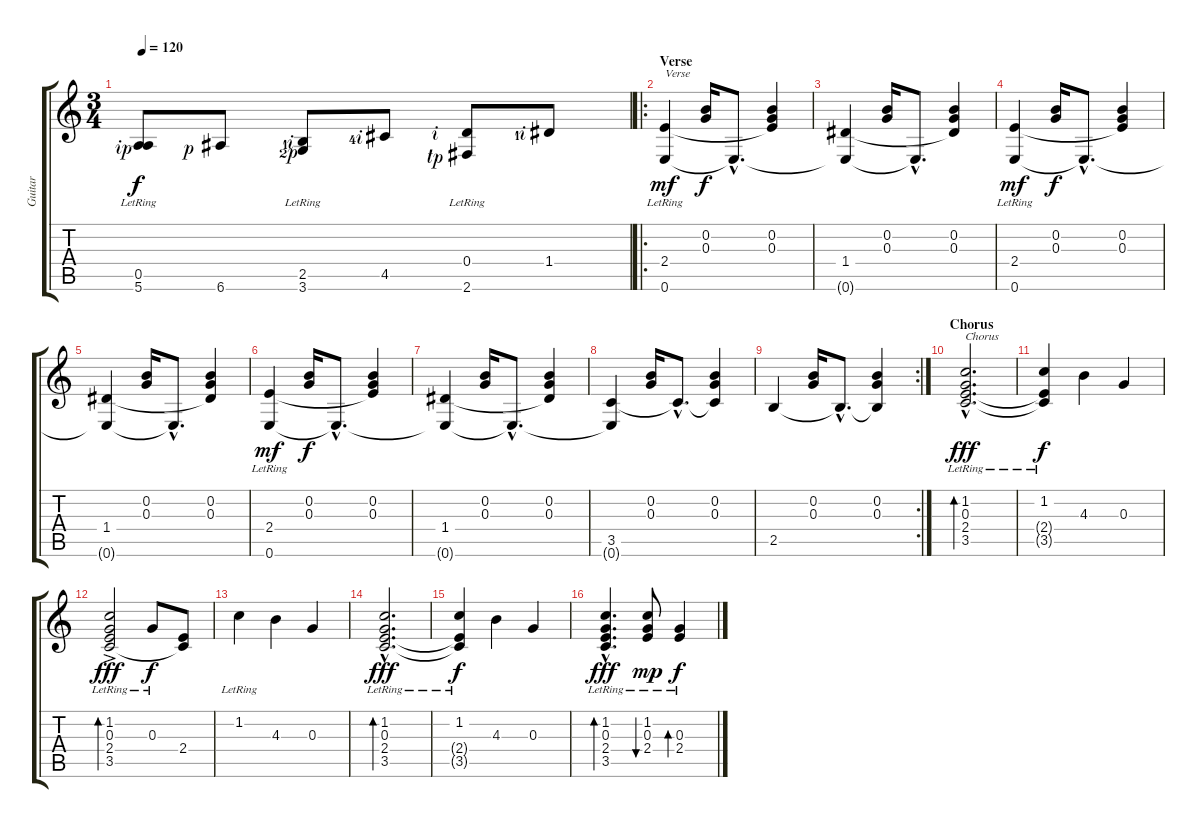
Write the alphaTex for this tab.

\track ("Guitar" "Guitar") {instrument acousticguitarnylon}
\staff {score tabs}
\tuning (E4 B3 G3 D3 A2 E2) {hide}
\ts (3 4)
\tempo 120
\clef g2
\ks c
(0.5{lr rf 2} 5.6{rf 1}).8{dy f} 6.6{rf 1}.8 (2.5{lf 2 rf 2} 3.6{lr lf 3 rf 1}).8 4.5{lf 5 rf 2}.8 (0.4{rf 2} 2.6{lr lf 1 rf 1}).8 1.4{lf 2 rf 2}.8 |
\ro
\section ("" "Verse")
(2.4 0.6{lr}).4{txt "Verse" dy mf} (0.2 0.3).16{dy f} 0.6{hac t}.8{d} (0.2 0.3 2.4{t}).4 |
(1.4 0.6{t}).4 (0.2 0.3).16 0.6{hac t}.8{d} (0.2 0.3 1.4{t}).4 |
(2.4 0.6{lr}).4{dy mf} (0.2 0.3).16{dy f} 0.6{hac t}.8{d} (0.2 0.3 2.4{t}).4 |
(1.4 0.6{t}).4 (0.2 0.3).16 0.6{hac t}.8{d} (0.2 0.3 1.4{t}).4 |
(2.4 0.6{lr}).4{dy mf} (0.2 0.3).16{dy f} 0.6{hac t}.8{d} (0.2 0.3 2.4{t}).4 |
(1.4 0.6{t}).4 (0.2 0.3).16 0.6{hac t}.8{d} (0.2 0.3 1.4{t}).4 |
(3.5 0.6{t}).4 (0.2 0.3).16 3.5{hac t}.8{d} (0.2 0.3 3.5{t}).4 |
\rc 2
2.5.4 (0.2 0.3).16 2.5{hac t}.8{d} (0.2 0.3 2.5{t}).4 |
\section ("" "Chorus")
(1.2{hac lr} 0.3{hac lr} 2.4{hac lr} 3.5{hac lr}).2{d bd 60 txt "Chorus" dy fff} |
(1.2{lr} 2.4{t} 3.5{t}).4{dy f} 4.3.4 0.3.4 |
(1.2 0.3{ac lr} 2.4 3.5{lr}).2{bd 60 dy fff} 0.3{lr}.8{dy f} (2.4 3.5{t}).8 |
1.2{lr}.4 4.3.4 0.3.4 |
(1.2{hac lr} 0.3{hac lr} 2.4{hac lr} 3.5{hac lr}).2{d bd 60 dy fff} |
(1.2{lr} 2.4{t} 3.5{t}).4{dy f} 4.3.4 0.3.4 |
(1.2{hac lr} 0.3{hac lr} 2.4{hac lr} 3.5{hac lr}).4{d bd 60 dy fff} (1.2{lr} 0.3{lr} 2.4).8{bu 60 dy mp} (0.3{lr} 2.4{lr}).4{bd 60 dy f}
